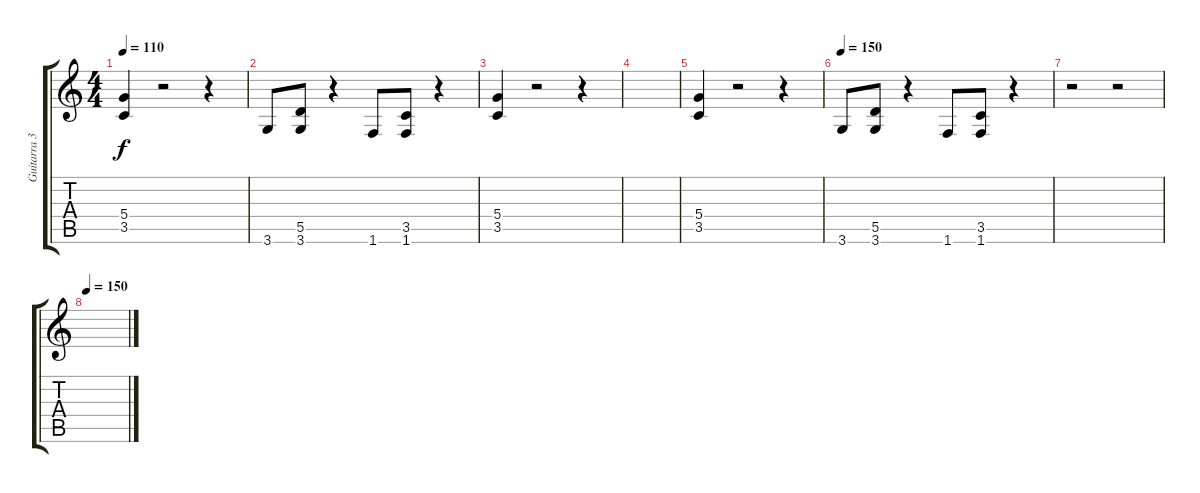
\track ("Guitarra 3" "Guitarra 3") {instrument overdrivenguitar}
\staff {score tabs}
\tuning (E4 B3 G3 D3 A2 E2) {hide}
\ts (4 4)
\tempo 110
\clef g2
\ks c
(5.4 3.5).4{dy f} r.2 r.4 |
3.6.8 (5.5 3.6).8 r.4 1.6.8 (3.5 1.6).8 r.4 |
(5.4 3.5).4 r.2 r.4 |
|
(5.4 3.5).4 r.2 r.4 |
\tempo 150
3.6.8 (5.5 3.6).8 r.4 1.6.8 (3.5 1.6).8 r.4 |
r.2 r.2 |
\tempo 150
